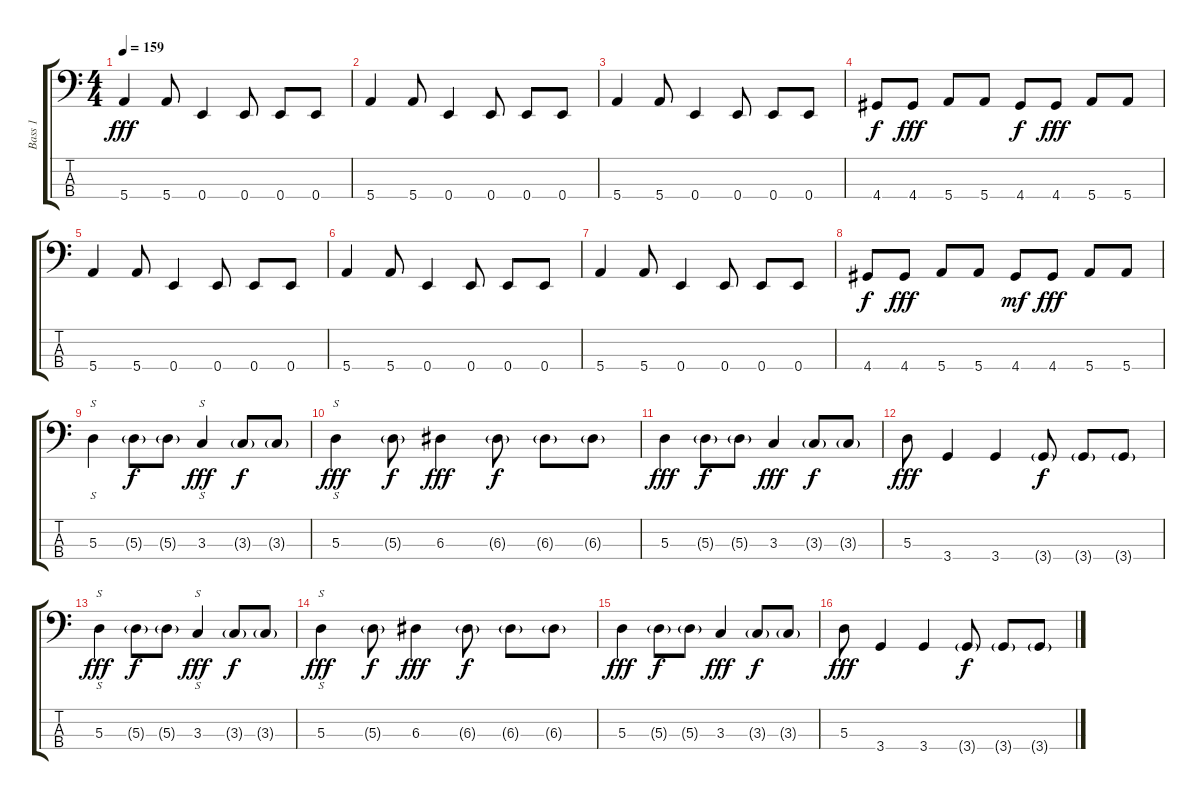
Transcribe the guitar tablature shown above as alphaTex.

\track ("Bass 1" "Bass 1") {instrument electricbassfinger}
\staff {score tabs}
\tuning (G2 D2 A1 E1) {hide}
\ts (4 4)
\tempo 159
\clef f4
\ks c
5.4.4{dy fff} 5.4.8 0.4.4 0.4.8 0.4.8 0.4.8 |
5.4.4 5.4.8 0.4.4 0.4.8 0.4.8 0.4.8 |
5.4.4 5.4.8 0.4.4 0.4.8 0.4.8 0.4.8 |
4.4.8{dy f} 4.4.8{dy fff} 5.4.8 5.4.8 4.4.8{dy f} 4.4.8{dy fff} 5.4.8 5.4.8 |
5.4.4 5.4.8 0.4.4 0.4.8 0.4.8 0.4.8 |
5.4.4 5.4.8 0.4.4 0.4.8 0.4.8 0.4.8 |
5.4.4 5.4.8 0.4.4 0.4.8 0.4.8 0.4.8 |
4.4.8{dy f} 4.4.8{dy fff} 5.4.8 5.4.8 4.4.8{dy mf} 4.4.8{dy fff} 5.4.8 5.4.8 |
5.3.4{s} 5.3{g}.8{dy f} 5.3{g}.8 3.3{be (hold 0 0 60 0)}.4{s dy fff} 3.3{g}.8{dy f} 3.3{g}.8 |
5.3.4{s dy fff} 5.3{g}.8{dy f} 6.3.4{dy fff} 6.3{g}.8{dy f} 6.3{g}.8 6.3{g}.8 |
5.3.4{dy fff} 5.3{g}.8{dy f} 5.3{g}.8 3.3.4{dy fff} 3.3{g}.8{dy f} 3.3{g}.8 |
5.3.8{dy fff} 3.4.4 3.4.4 3.4{g}.8{dy f} 3.4{g}.8 3.4{g}.8 |
5.3.4{s dy fff} 5.3{g}.8{dy f} 5.3{g}.8 3.3{be (hold 0 0 60 0)}.4{s dy fff} 3.3{g}.8{dy f} 3.3{g}.8 |
5.3.4{s dy fff} 5.3{g}.8{dy f} 6.3.4{dy fff} 6.3{g}.8{dy f} 6.3{g}.8 6.3{g}.8 |
5.3.4{dy fff} 5.3{g}.8{dy f} 5.3{g}.8 3.3.4{dy fff} 3.3{g}.8{dy f} 3.3{g}.8 |
5.3.8{dy fff} 3.4.4 3.4.4 3.4{g}.8{dy f} 3.4{g}.8 3.4{g}.8
